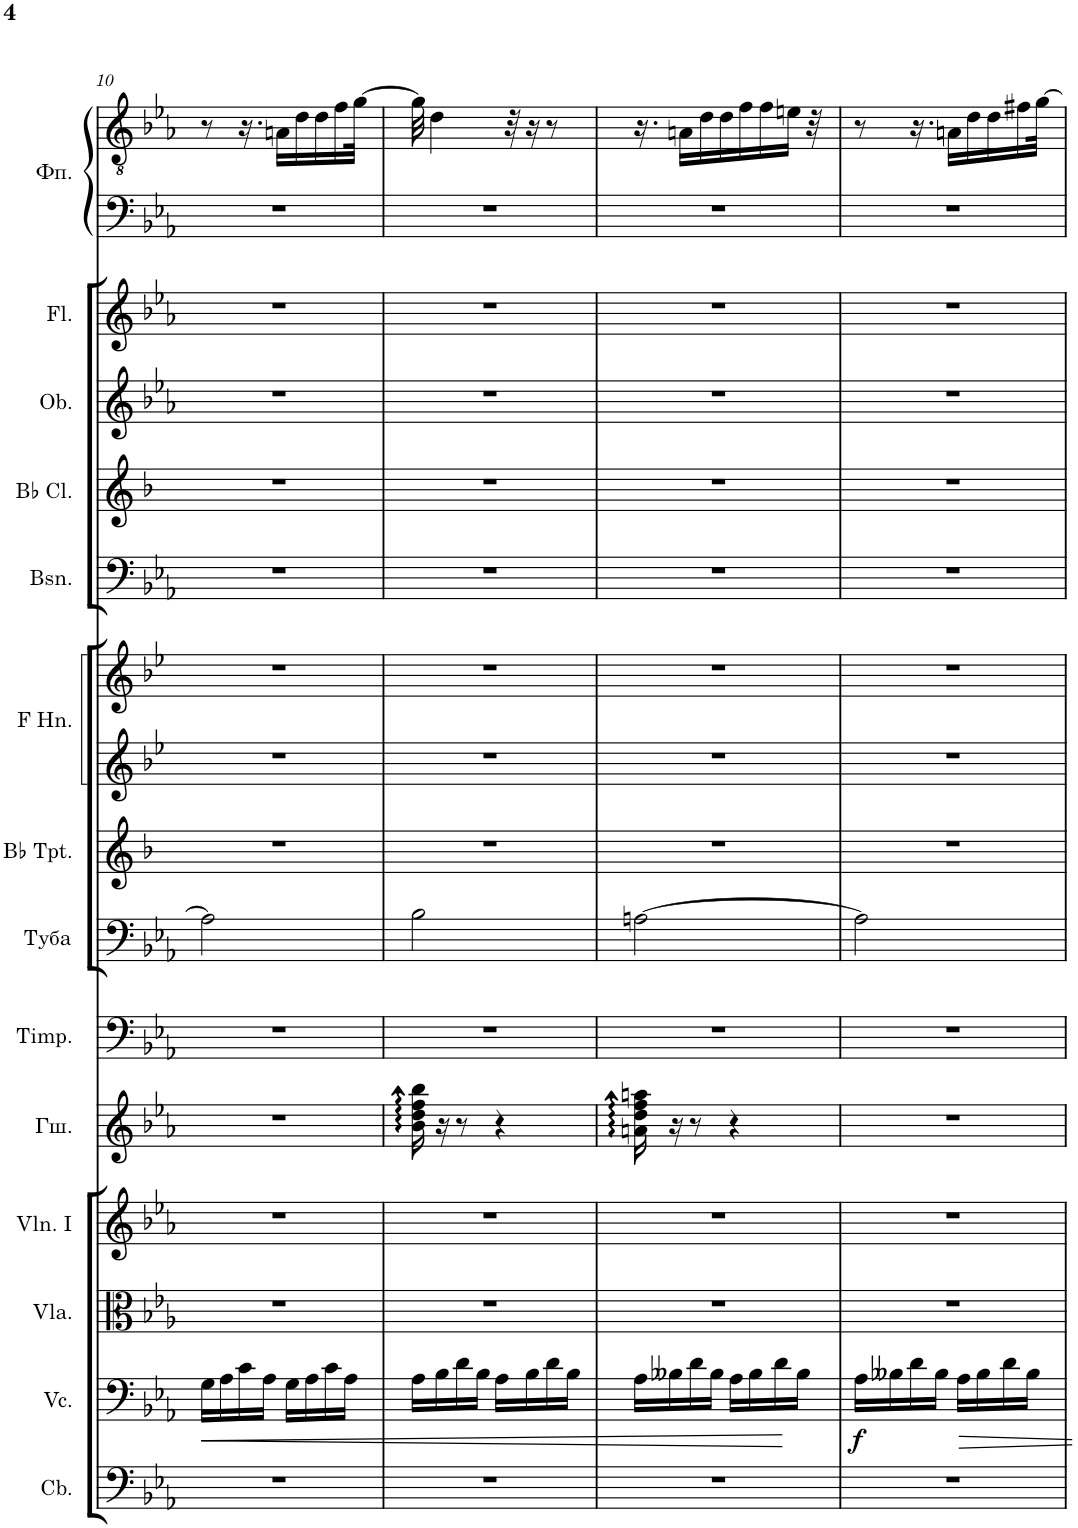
**kern	**kern	**dynam	**kern	**kern	**kern	**kern	**kern	**kern	**kern	**kern	**kern	**kern	**kern	**kern	**kern	**kern
*part14	*part13	*part13	*part12	*part11	*part10	*part9	*part8	*part7	*part6	*part6	*part5	*part4	*part3	*part2	*part1	*part1
*staff16	*staff15	*staff15	*staff14	*staff13	*staff12	*staff11	*staff10	*staff9	*staff8	*staff7	*staff6	*staff5	*staff4	*staff3	*staff2	*staff1
*I"Contrabasses	*I"Violoncellos	*	*I"Violas	*I"Violins I	*I"Глокеншпиль	*I"Timpani	*I"Туба	*I"Trumpets in Bb	*I"Horns in F	*	*I"Bassoons	*I"Clarinets in Bb	*I"Oboes	*I"Flutes	*I"Фортепиано	*
*I'Cb.	*I'Vc.	*	*I'Vla.	*I'Vln. I	*	*I'Timp.	*	*	*	*	*I'Bsn.	*	*I'Ob.	*I'Fl.	*	*
!!LO:PB:g=z
*clefF4	*clefF4	*	*clefC3	*clefG2	*clefG2	*clefF4	*clefF4	*clefG2	*clefG2	*clefG2	*clefF4	*clefG2	*clefG2	*clefG2	*clefF4	*clefGv2
*Trd7c12	*	*	*	*	*Trd-14c-24	*	*	*Trd1c2	*Trd4c7	*Trd4c7	*	*Trd1c2	*	*	*	*
*k[b-e-a-]	*k[b-e-a-]	*	*k[b-e-a-]	*k[b-e-a-]	*k[b-e-a-]	*k[b-e-a-]	*k[b-e-a-]	*k[b-]	*k[b-e-]	*k[b-e-]	*k[b-e-a-]	*k[b-]	*k[b-e-a-]	*k[b-e-a-]	*k[b-e-a-]	*k[b-e-a-]
*M2/4	*M2/4	*	*M2/4	*M2/4	*M2/4	*M2/4	*M2/4	*M2/4	*M2/4	*M2/4	*M2/4	*M2/4	*M2/4	*M2/4	*M2/4	*M2/4
=10	=10	=10	=10	=10	=10	=10	=10	=10	=10	=10	=10	=10	=10	=10	=10	=10
!	!	!LO:HP:b	!	!	!	!	!	!	!	!	!	!	!	!	!	!
2r	16G\LL	<	2r	2r	2r	2r	2A\]	2r	2r	2r	2r	2r	2r	2r	2r	8r
.	16A-\	.	.	.	.	.	.	.	.	.	.	.	.	.	.	.
.	16c\	.	.	.	.	.	.	.	.	.	.	.	.	.	.	16.r
.	16A-\JJ	.	.	.	.	.	.	.	.	.	.	.	.	.	.	.
.	.	.	.	.	.	.	.	.	.	.	.	.	.	.	.	16An\LL
.	16G\LL	.	.	.	.	.	.	.	.	.	.	.	.	.	.	.
.	.	.	.	.	.	.	.	.	.	.	.	.	.	.	.	16d\
.	16A-\	.	.	.	.	.	.	.	.	.	.	.	.	.	.	.
.	.	.	.	.	.	.	.	.	.	.	.	.	.	.	.	16d\
.	16c\	.	.	.	.	.	.	.	.	.	.	.	.	.	.	.
.	.	.	.	.	.	.	.	.	.	.	.	.	.	.	.	16f\
.	16A-\JJ	.	.	.	.	.	.	.	.	.	.	.	.	.	.	.
.	.	.	.	.	.	.	.	.	.	.	.	.	.	.	.	[32g\JJk
=11	=11	=11	=11	=11	=11	=11	=11	=11	=11	=11	=11	=11	=11	=11	=11	=11
2r	16A-\LL	.	2r	2r	16b-\ 16dd\ 16ff\ 16bb-\	2r	2B-\	2r	2r	2r	2r	2r	2r	2r	2r	32g\]
.	.	.	.	.	.	.	.	.	.	.	.	.	.	.	.	4d\
.	16B-\	.	.	.	16r	.	.	.	.	.	.	.	.	.	.	.
.	16d\	.	.	.	8r	.	.	.	.	.	.	.	.	.	.	.
.	16B-\JJ	.	.	.	.	.	.	.	.	.	.	.	.	.	.	.
.	16A-\LL	.	.	.	4r	.	.	.	.	.	.	.	.	.	.	.
.	.	.	.	.	.	.	.	.	.	.	.	.	.	.	.	32r
.	16B-\	.	.	.	.	.	.	.	.	.	.	.	.	.	.	16r
.	16d\	.	.	.	.	.	.	.	.	.	.	.	.	.	.	8r
.	16B-\JJ	.	.	.	.	.	.	.	.	.	.	.	.	.	.	.
=12	=12	=12	=12	=12	=12	=12	=12	=12	=12	=12	=12	=12	=12	=12	=12	=12
2r	16A-\LL	.	2r	2r	16an\ 16dd\ 16ff\ 16aan\	2r	[2An\	2r	2r	2r	2r	2r	2r	2r	2r	16.r
.	16B--X\	.	.	.	16r	.	.	.	.	.	.	.	.	.	.	.
.	.	.	.	.	.	.	.	.	.	.	.	.	.	.	.	16An\LL
.	16d\	.	.	.	8r	.	.	.	.	.	.	.	.	.	.	.
.	.	.	.	.	.	.	.	.	.	.	.	.	.	.	.	16d\
.	16B--\JJ	.	.	.	.	.	.	.	.	.	.	.	.	.	.	.
.	.	.	.	.	.	.	.	.	.	.	.	.	.	.	.	16d\
.	16A-\LL	.	.	.	4r	.	.	.	.	.	.	.	.	.	.	.
.	.	.	.	.	.	.	.	.	.	.	.	.	.	.	.	16f\
.	16B--\	.	.	.	.	.	.	.	.	.	.	.	.	.	.	.
.	.	.	.	.	.	.	.	.	.	.	.	.	.	.	.	16f\
.	16d\	.	.	.	.	.	.	.	.	.	.	.	.	.	.	.
.	.	.	.	.	.	.	.	.	.	.	.	.	.	.	.	16en\JJ
.	16B--\JJ	[	.	.	.	.	.	.	.	.	.	.	.	.	.	.
.	.	.	.	.	.	.	.	.	.	.	.	.	.	.	.	32r
=13	=13	=13	=13	=13	=13	=13	=13	=13	=13	=13	=13	=13	=13	=13	=13	=13
!	!	!LO:DY:b	!	!	!	!	!	!	!	!	!	!	!	!	!	!
2r	16A-\LL	f	2r	2r	2r	2r	2A\]	2r	2r	2r	2r	2r	2r	2r	2r	8r
.	16B--X\	.	.	.	.	.	.	.	.	.	.	.	.	.	.	.
.	16d\	.	.	.	.	.	.	.	.	.	.	.	.	.	.	16.r
.	16B--\JJ	.	.	.	.	.	.	.	.	.	.	.	.	.	.	.
.	.	.	.	.	.	.	.	.	.	.	.	.	.	.	.	16An\LL
.	16A-\LL	.	.	.	.	.	.	.	.	.	.	.	.	.	.	.
.	.	.	.	.	.	.	.	.	.	.	.	.	.	.	.	16d\
.	16B--\	.	.	.	.	.	.	.	.	.	.	.	.	.	.	.
.	.	.	.	.	.	.	.	.	.	.	.	.	.	.	.	16d\
.	16d\	.	.	.	.	.	.	.	.	.	.	.	.	.	.	.
.	.	.	.	.	.	.	.	.	.	.	.	.	.	.	.	16f#X\
.	16B--\JJ	.	.	.	.	.	.	.	.	.	.	.	.	.	.	.
.	.	.	.	.	.	.	.	.	.	.	.	.	.	.	.	[32g\JJk
=	=	=	=	=	=	=	=	=	=	=	=	=	=	=	=	=
*-	*-	*-	*-	*-	*-	*-	*-	*-	*-	*-	*-	*-	*-	*-	*-	*-
